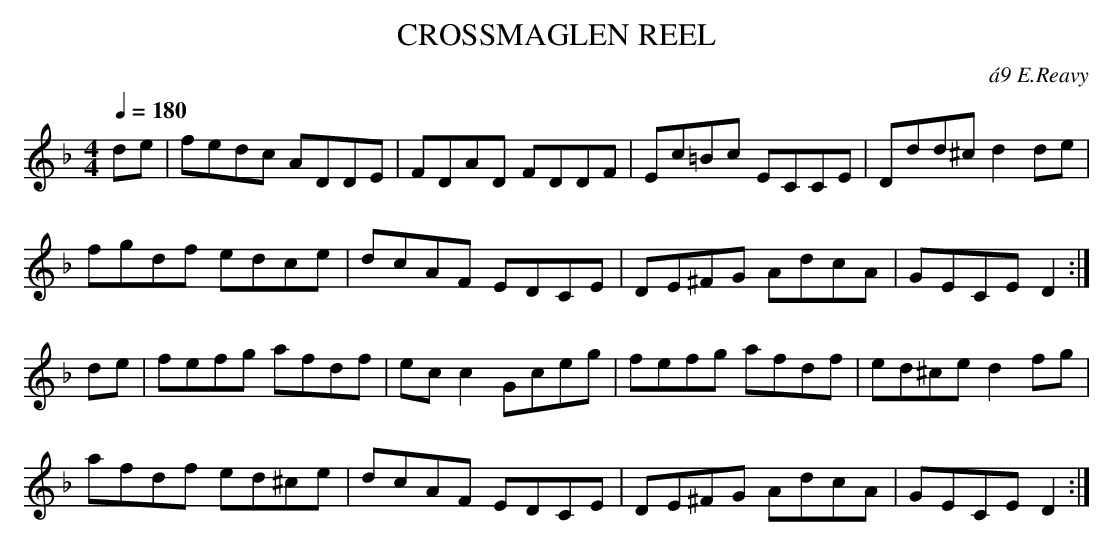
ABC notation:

X:1
T:CROSSMAGLEN REEL
C:\'a9 E.Reavy
Y:"allegro moderato"
kept them in anyway. I have a feeling nobody would miss
them if you played F natural instead.
Q:1/4=180
M:4/4
L:1/8
K:Dm
de|fedc ADDE|FDAD FDDF|Ec=Bc ECCE|Ddd^c d2 de|
fgdf edce|dcAF EDCE|DE^FG AdcA|GECE D2:|
de|fefg afdf|ecc2 Gceg|fefg afdf|ed^ce d2 fg|
afdf ed^ce|dcAF EDCE|DE^FG AdcA|GECE D2:|
